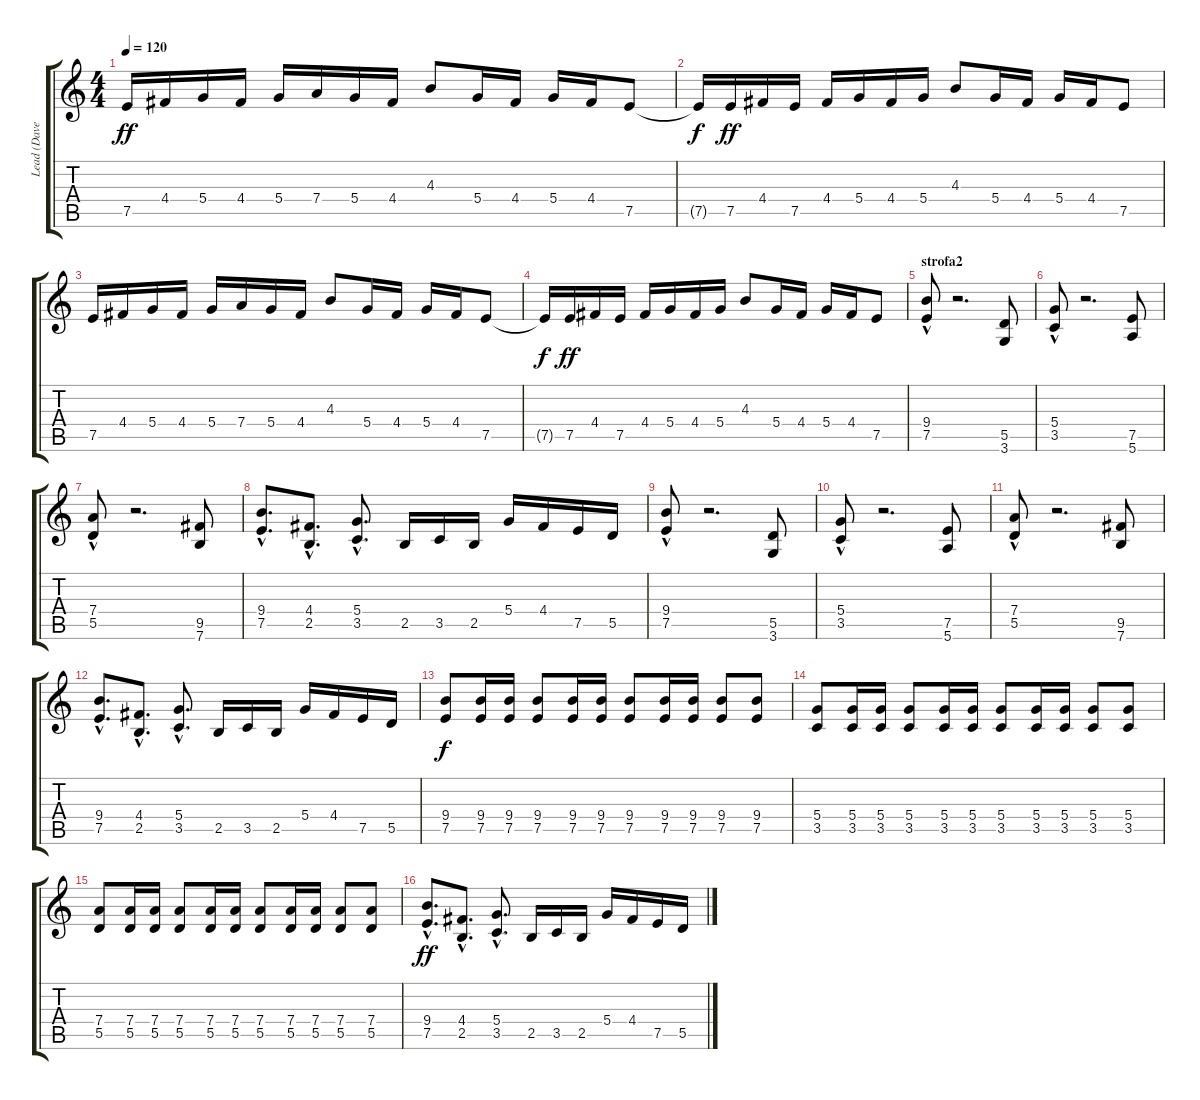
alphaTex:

\track ("Lead (Dave)" "Lead (Dave") {instrument distortionguitar}
\staff {score tabs}
\tuning (E4 B3 G3 D3 A2 E2) {hide}
\ts (4 4)
\tempo 120
\clef g2
\ks c
7.5.16{dy ff} 4.4.16 5.4.16 4.4.16 5.4.16 7.4.16 5.4.16 4.4.16 4.3.8 5.4.16 4.4.16 5.4.16 4.4.16 7.5.8 |
7.5{t}.16{dy f} 7.5.16{dy ff} 4.4.16 7.5.16 4.4.16 5.4.16 4.4.16 5.4.16 4.3.8 5.4.16 4.4.16 5.4.16 4.4.16 7.5.8 |
7.5.16 4.4.16 5.4.16 4.4.16 5.4.16 7.4.16 5.4.16 4.4.16 4.3.8 5.4.16 4.4.16 5.4.16 4.4.16 7.5.8 |
7.5{t}.16{dy f} 7.5.16{dy ff} 4.4.16 7.5.16 4.4.16 5.4.16 4.4.16 5.4.16 4.3.8 5.4.16 4.4.16 5.4.16 4.4.16 7.5.8 |
\section ("" "strofa2")
(9.4{hac} 7.5).8 r.2{d} (5.5 3.6).8 |
(5.4{hac} 3.5).8 r.2{d} (7.5 5.6).8 |
(7.4{hac} 5.5).8 r.2{d} (9.5 7.6).8 |
(9.4{hac} 7.5{hac}).8{d} (4.4{hac} 2.5{hac}).8{d} (5.4{hac} 3.5{hac}).8{d} 2.5.16 3.5.16 2.5.16 5.4.16 4.4.16 7.5.16 5.5.16 |
(9.4{hac} 7.5).8 r.2{d} (5.5 3.6).8 |
(5.4{hac} 3.5).8 r.2{d} (7.5 5.6).8 |
(7.4{hac} 5.5).8 r.2{d} (9.5 7.6).8 |
(9.4{hac} 7.5{hac}).8{d} (4.4{hac} 2.5{hac}).8{d} (5.4{hac} 3.5{hac}).8{d} 2.5.16 3.5.16 2.5.16 5.4.16 4.4.16 7.5.16 5.5.16 |
(9.4 7.5).8{dy f} (9.4 7.5).16 (9.4 7.5).16 (9.4 7.5).8 (9.4 7.5).16 (9.4 7.5).16 (9.4 7.5).8 (9.4 7.5).16 (9.4 7.5).16 (9.4 7.5).8 (9.4 7.5).8 |
(5.4 3.5).8 (5.4 3.5).16 (5.4 3.5).16 (5.4 3.5).8 (5.4 3.5).16 (5.4 3.5).16 (5.4 3.5).8 (5.4 3.5).16 (5.4 3.5).16 (5.4 3.5).8 (5.4 3.5).8 |
(7.4 5.5).8 (7.4 5.5).16 (7.4 5.5).16 (7.4 5.5).8 (7.4 5.5).16 (7.4 5.5).16 (7.4 5.5).8 (7.4 5.5).16 (7.4 5.5).16 (7.4 5.5).8 (7.4 5.5).8 |
(9.4{hac} 7.5{hac}).8{d dy ff} (4.4{hac} 2.5{hac}).8{d} (5.4{hac} 3.5{hac}).8{d} 2.5.16 3.5.16 2.5.16 5.4.16 4.4.16 7.5.16 5.5.16
